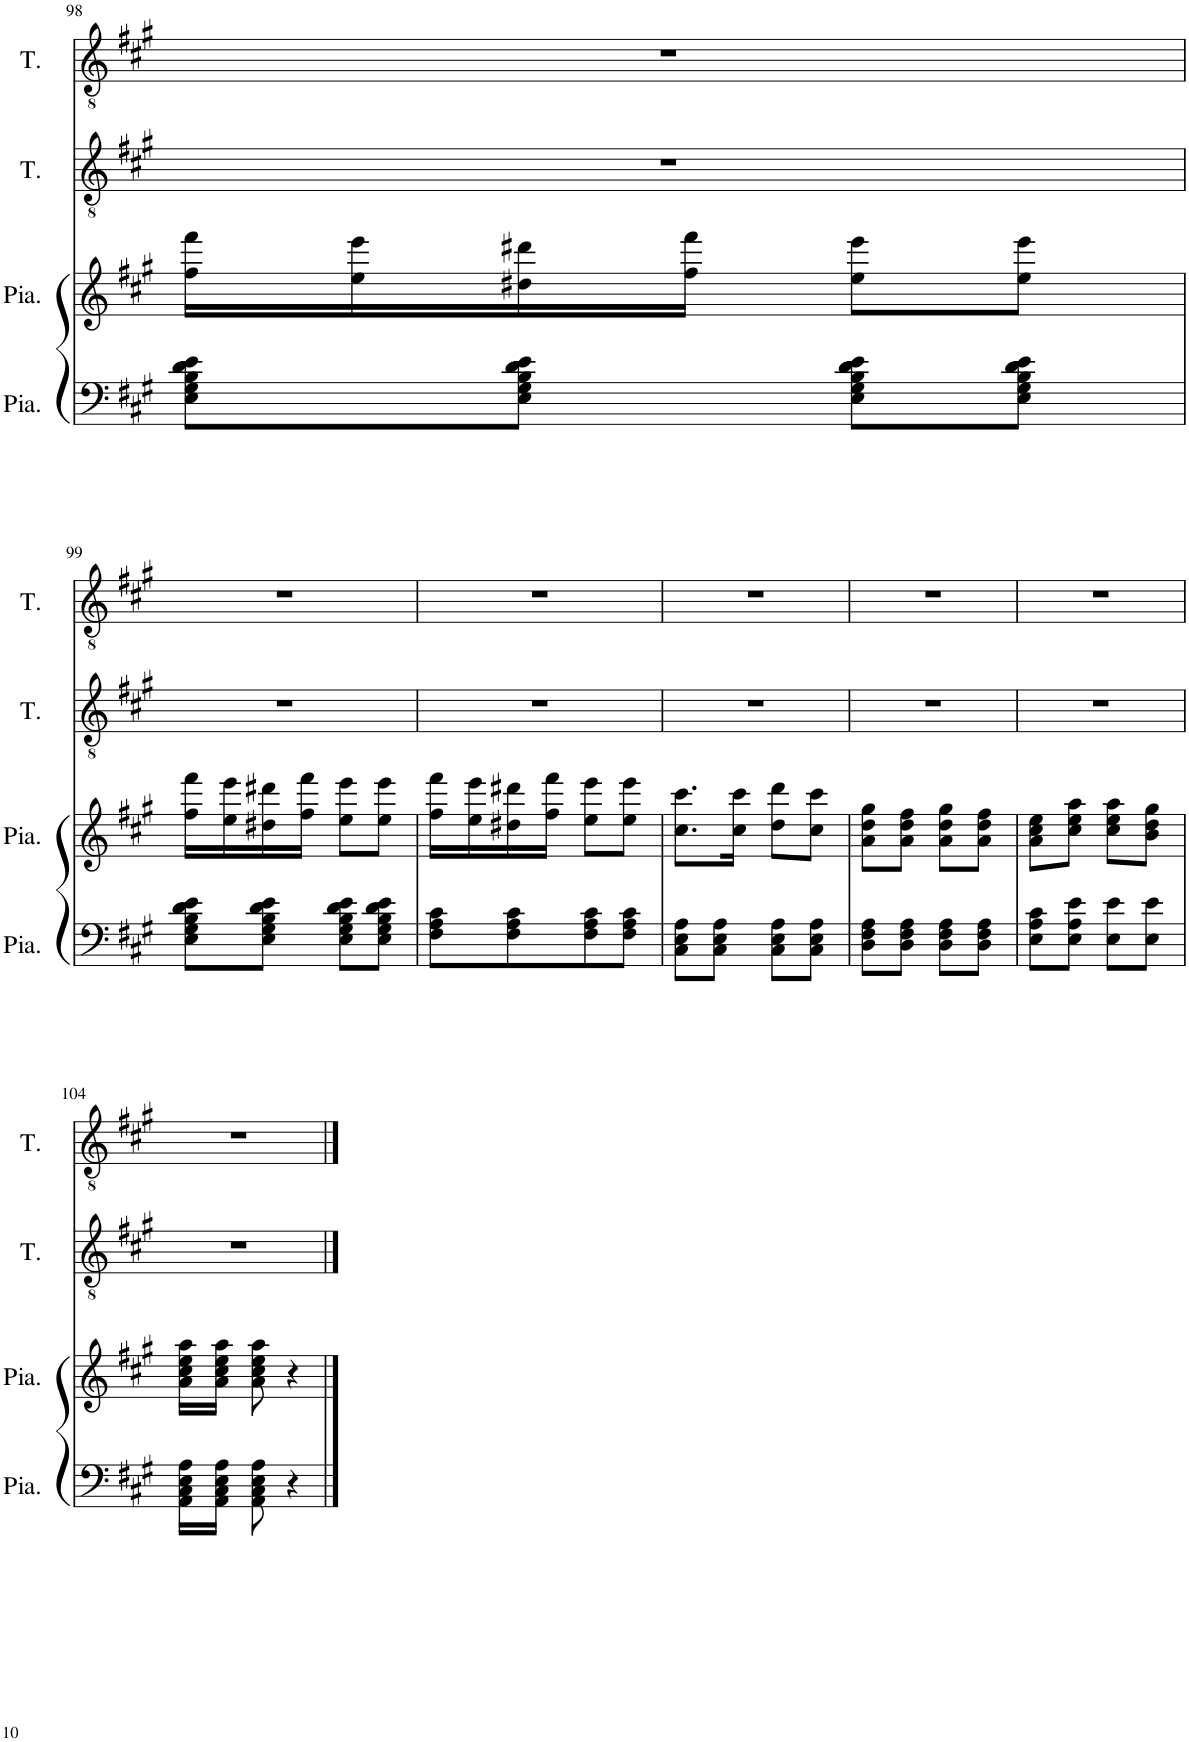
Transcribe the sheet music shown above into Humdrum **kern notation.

**kern	**kern	**kern	**kern
*part4	*part3	*part2	*part1
*staff4	*staff3	*staff2	*staff1
*I"Piano	*I"Piano	*I"Ténor	*I"Ténor
*I'Pia.	*I'Pia.	*I'T.	*I'T.
!!LO:PB:g=z
*clefF4	*clefG2	*clefGv2	*clefGv2
*	*	*Trd8c14	*Trd1c2
*k[f#c#g#]	*k[f#c#g#]	*k[f#c#g#]	*k[f#c#g#]
*M2/4	*M2/4	*M2/4	*M2/4
=98	=98	=98	=98
8E\ 8G#\ 8B\ 8d\ 8e\L	16ff#\ 16fff#\LL	2r	2r
.	16ee\ 16eee\	.	.
8E\ 8G#\ 8B\ 8d\ 8e\J	16dd#X\ 16ddd#X\	.	.
.	16ff#\ 16fff#\JJ	.	.
8E\ 8G#\ 8B\ 8d\ 8e\L	8ee\ 8eee\L	.	.
8E\ 8G#\ 8B\ 8d\ 8e\J	8ee\ 8eee\J	.	.
!!LO:LB:g=z
=99	=99	=99	=99
8E\ 8G#\ 8B\ 8d\ 8e\L	16ff#\ 16fff#\LL	2r	2r
.	16ee\ 16eee\	.	.
8E\ 8G#\ 8B\ 8d\ 8e\J	16dd#X\ 16ddd#X\	.	.
.	16ff#\ 16fff#\JJ	.	.
8E\ 8G#\ 8B\ 8d\ 8e\L	8ee\ 8eee\L	.	.
8E\ 8G#\ 8B\ 8d\ 8e\J	8ee\ 8eee\J	.	.
=100	=100	=100	=100
8F#\ 8A\ 8c#\L	16ff#\ 16fff#\LL	2r	2r
.	16ee\ 16eee\	.	.
8F#\ 8A\ 8c#\	16dd#X\ 16ddd#X\	.	.
.	16ff#\ 16fff#\JJ	.	.
8F#\ 8A\ 8c#\	8ee\ 8eee\L	.	.
8F#\ 8A\ 8c#\J	8ee\ 8eee\J	.	.
=101	=101	=101	=101
8C#\ 8E\ 8A\L	8.cc#\ 8.ccc#\L	2r	2r
8C#\ 8E\ 8A\J	.	.	.
.	16cc#\ 16ccc#\Jk	.	.
8C#\ 8E\ 8A\L	8dd\ 8ddd\L	.	.
8C#\ 8E\ 8A\J	8cc#\ 8ccc#\J	.	.
=102	=102	=102	=102
8D\ 8F#\ 8A\L	8a\ 8dd\ 8gg#\L	2r	2r
8D\ 8F#\ 8A\J	8a\ 8dd\ 8ff#\J	.	.
8D\ 8F#\ 8A\L	8a\ 8dd\ 8gg#\L	.	.
8D\ 8F#\ 8A\J	8a\ 8dd\ 8ff#\J	.	.
=103	=103	=103	=103
8E\ 8A\ 8c#\L	8a\ 8cc#\ 8ee\L	2r	2r
8E\ 8A\ 8e\J	8cc#\ 8ee\ 8aa\J	.	.
8E\ 8e\L	8cc#\ 8ee\ 8aa\L	.	.
8E\ 8e\J	8b\ 8dd\ 8gg#\J	.	.
!!LO:LB:g=z
=104	=104	=104	=104
16AA\ 16C#\ 16E\ 16A\LL	16a\ 16cc#\ 16ee\ 16aa\LL	2r	2r
16AA\ 16C#\ 16E\ 16A\JJ	16a\ 16cc#\ 16ee\ 16aa\JJ	.	.
8AA\ 8C#\ 8E\ 8A\	8a\ 8cc#\ 8ee\ 8aa\	.	.
4r	4r	.	.
==	==	==	==
*-	*-	*-	*-
